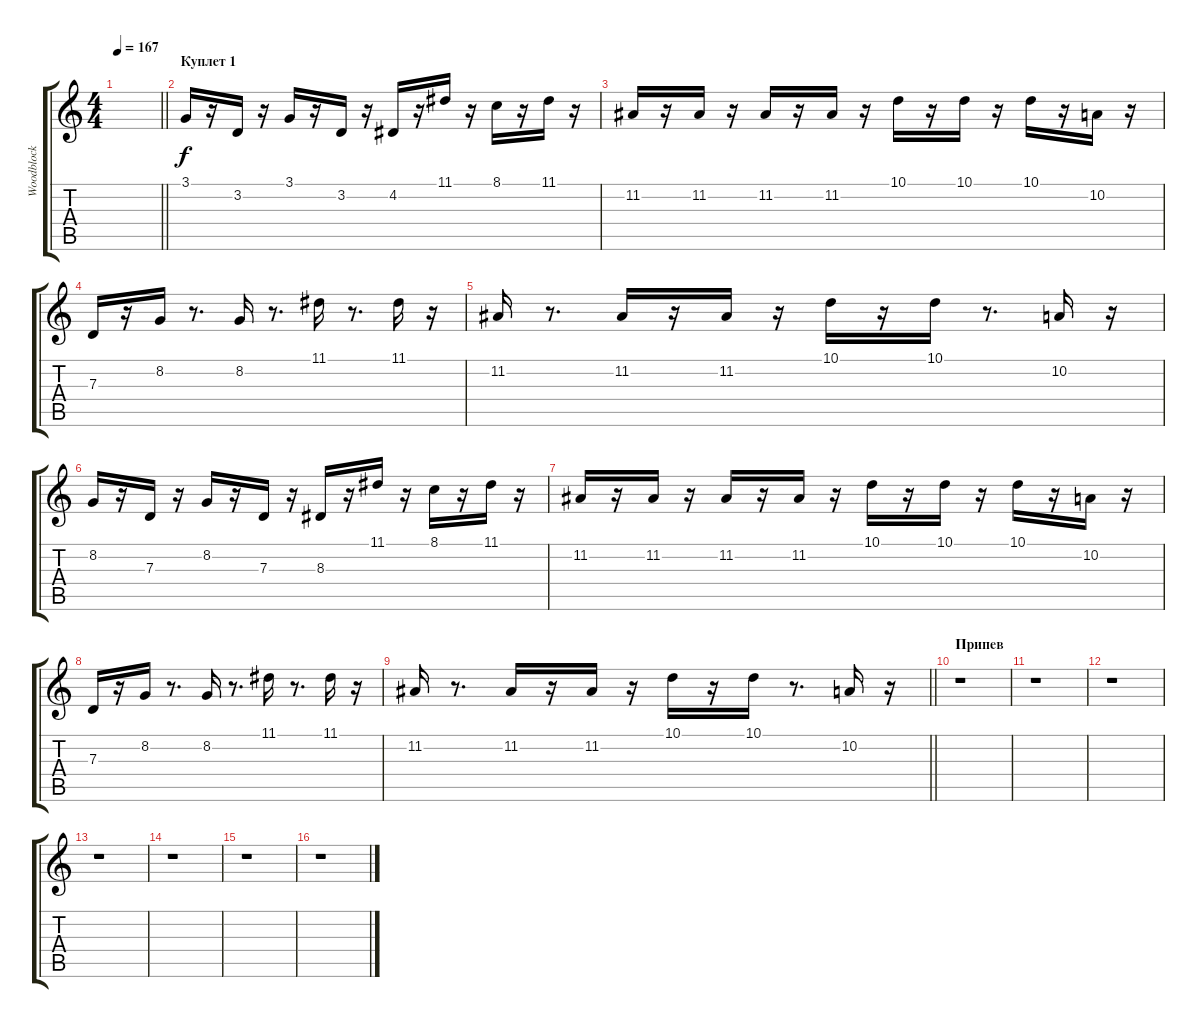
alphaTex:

\track ("Woodblock" "Woodblock") {instrument woodblock}
\staff {score tabs}
\tuning (E4 B3 G3 D3 A2 E2) {hide}
\ts (4 4)
\tempo 167
\clef g2
\barLineRight lightlight
\ks c
|
\section ("" "Куплет 1")
3.1.16 r.16 3.2.16 r.16 3.1.16 r.16 3.2.16 r.16 4.2.16 r.16 11.1.16 r.16 8.1.16 r.16 11.1.16 r.16 |
11.2.16 r.16 11.2.16 r.16 11.2.16 r.16 11.2.16 r.16 10.1.16 r.16 10.1.16 r.16 10.1.16 r.16 10.2.16 r.16 |
7.3.16 r.16 8.2.16 r.8{d} 8.2.16 r.8{d} 11.1.16 r.8{d} 11.1.16 r.16 |
11.2.16 r.8{d} 11.2.16 r.16 11.2.16 r.16 10.1.16 r.16 10.1.16 r.8{d} 10.2.16 r.16 |
8.2.16 r.16 7.3.16 r.16 8.2.16 r.16 7.3.16 r.16 8.3.16 r.16 11.1.16 r.16 8.1.16 r.16 11.1.16 r.16 |
11.2.16 r.16 11.2.16 r.16 11.2.16 r.16 11.2.16 r.16 10.1.16 r.16 10.1.16 r.16 10.1.16 r.16 10.2.16 r.16 |
7.3.16 r.16 8.2.16 r.8{d} 8.2.16 r.8{d} 11.1.16 r.8{d} 11.1.16 r.16 |
\barLineRight lightlight
11.2.16 r.8{d} 11.2.16 r.16 11.2.16 r.16 10.1.16 r.16 10.1.16 r.8{d} 10.2.16 r.16 |
\section ("" "Припев")
r.1 |
r.1 |
r.1 |
r.1 |
r.1 |
r.1 |
r.1
